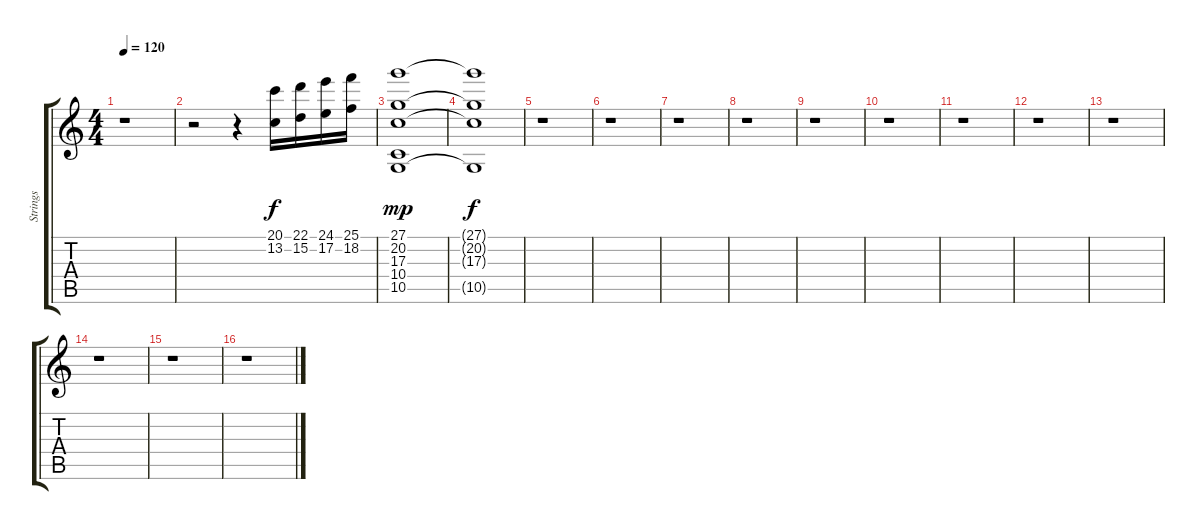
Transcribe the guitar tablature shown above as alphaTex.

\track ("Strings" "Strings") {instrument stringensemble1}
\staff {score tabs}
\tuning (E4 B3 G3 D3 A2 E2) {hide}
\ts (4 4)
\tempo 120
\clef g2
\ks c
r.1{dy f instrument stringensemble1} |
r.2 r.4 (20.1 13.2).16 (22.1 15.2).16 (24.1 17.2).16 (25.1 18.2).16 |
(27.1 20.2 17.3 10.4 10.5).1{dy mp} |
(27.1{t} 20.2{t} 17.3{t} 10.5{t}).1{dy f} |
r.1 |
r.1 |
r.1 |
r.1 |
r.1 |
r.1 |
r.1 |
r.1 |
r.1 |
r.1 |
r.1 |
r.1
